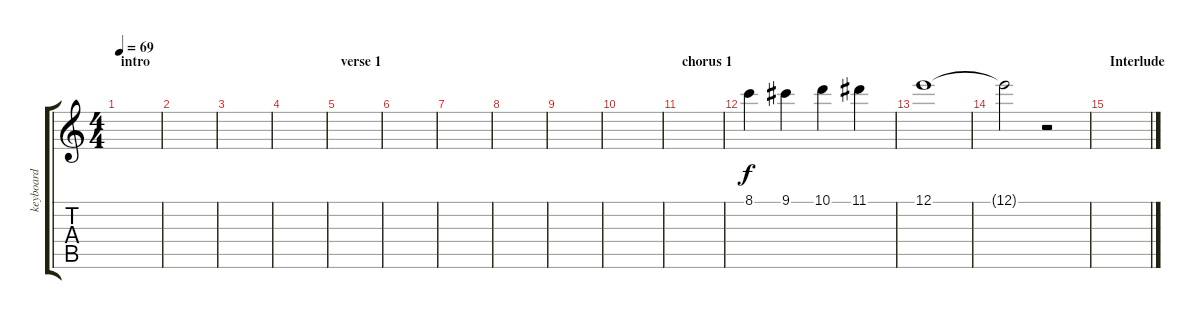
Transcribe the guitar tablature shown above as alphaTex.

\track ("keyboard" "keyboard") {instrument rockorgan}
\staff {score tabs}
\tuning (E5 B4 G4 D4 A3 E3) {hide}
\ts (4 4)
\section ("" "intro")
\tempo 69
\clef g2
\ks c
|
|
|
|
\section ("" "verse 1")
|
|
|
|
|
|
\section ("" "chorus 1")
|
8.1.4{volume 9} 9.1.4 10.1.4{dy f} 11.1.4 |
12.1.1 |
12.1{t}.2 r.2 |
\section ("" "Interlude")
